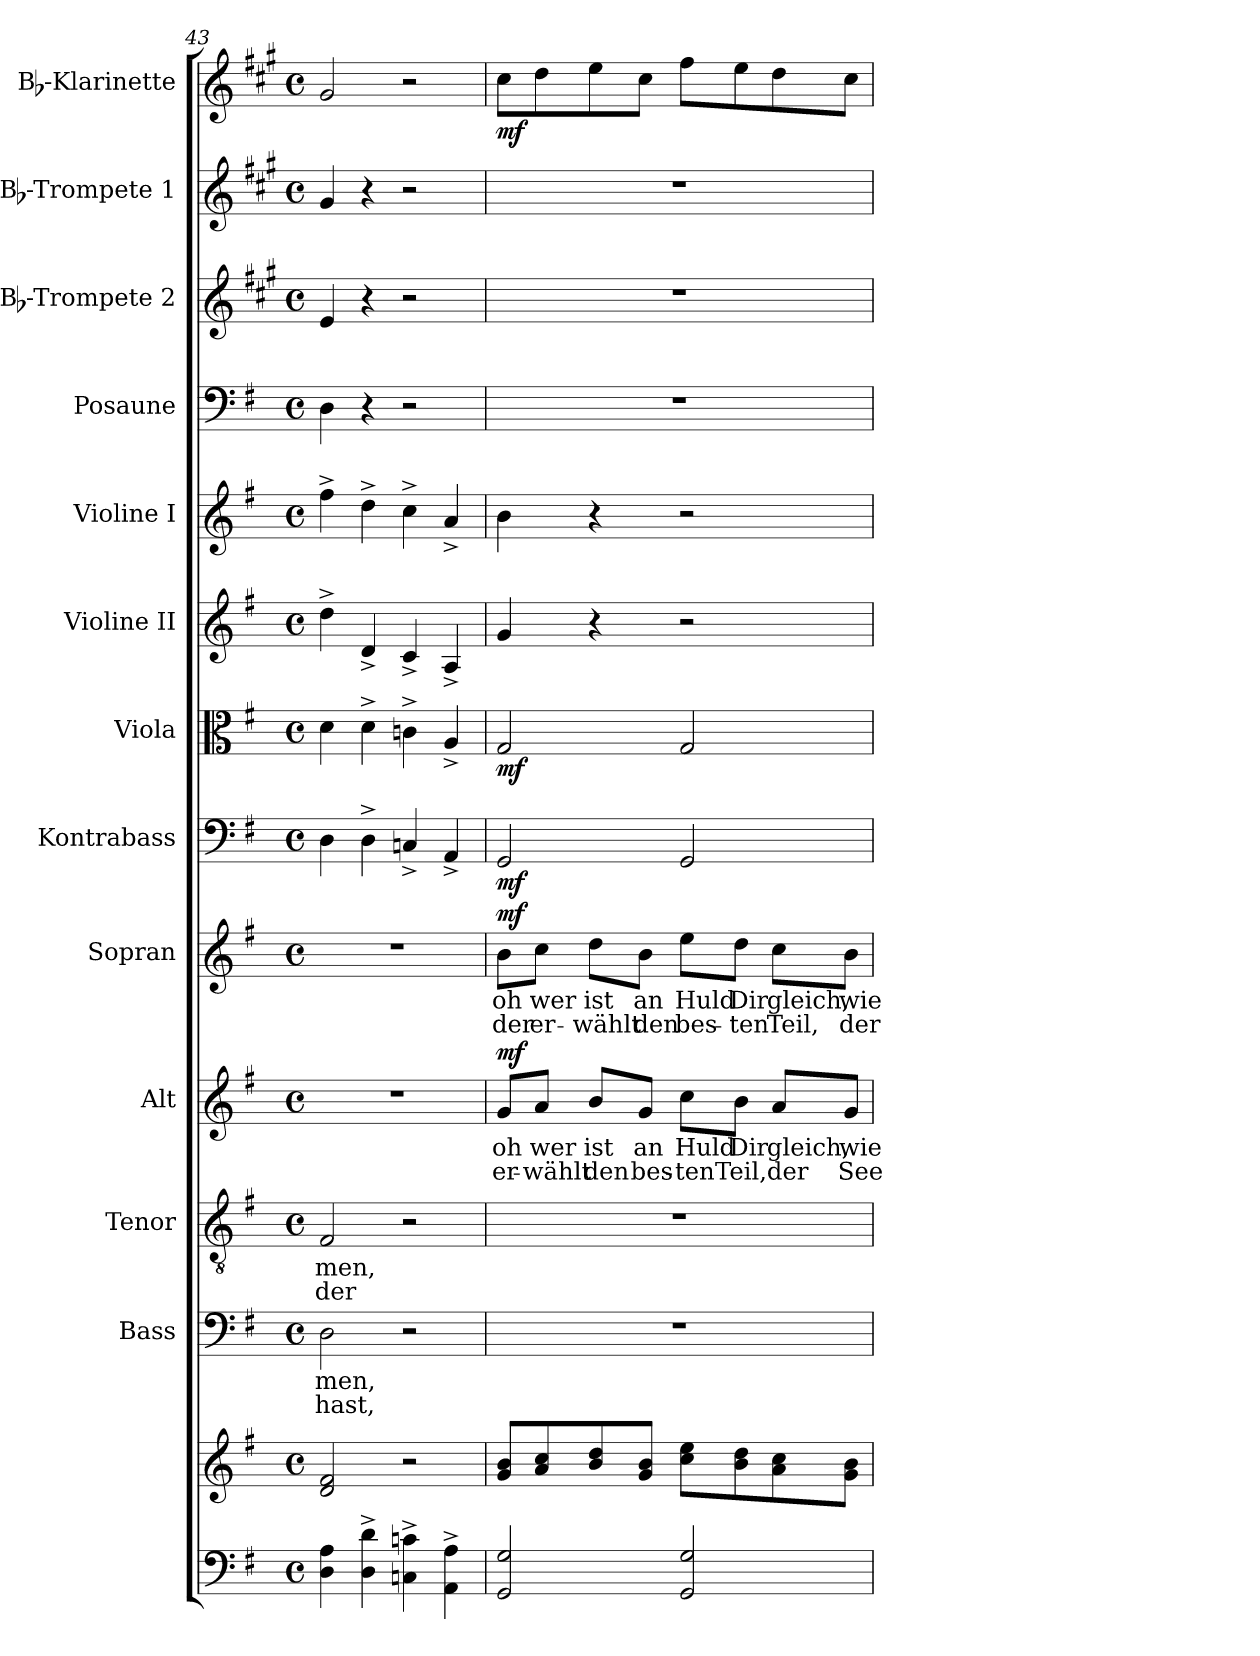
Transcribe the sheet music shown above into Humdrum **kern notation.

**kern	**kern	**kern	**text	**text	**kern	**text	**text	**kern	**text	**text	**dynam	**kern	**text	**text	**dynam	**kern	**dynam	**kern	**dynam	**kern	**kern	**kern	**kern	**kern	**kern	**dynam
*part13	*part13	*part12	*part12	*part12	*part11	*part11	*part11	*part10	*part10	*part10	*part10	*part9	*part9	*part9	*part9	*part8	*part8	*part7	*part7	*part6	*part5	*part4	*part3	*part2	*part1	*part1
*staff14	*staff13	*staff12	*staff12	*staff12	*staff11	*staff11	*staff11	*staff10	*staff10	*staff10	*staff10	*staff9	*staff9	*staff9	*staff9	*staff8	*staff8	*staff7	*staff7	*staff6	*staff5	*staff4	*staff3	*staff2	*staff1	*staff1
*	*	*I"Bass	*	*	*I"Tenor	*	*	*I"Alt	*	*	*	*I"Sopran	*	*	*	*I"Kontrabass	*	*I"Viola	*	*I"Violine II	*I"Violine I	*I"Posaune	*I"Bb-Trompete 2	*I"Bb-Trompete 1	*I"Bb-Klarinette	*
*	*	*I'B.	*	*	*I'T.	*	*	*I'A.	*	*	*	*I'S.	*	*	*	*I'Kb.	*	*I'Vla.	*	*I'Vl. II	*I'Vl. I	*I'Pos.	*I'Bb Trp. 2	*I'Bb Trp. 1	*I'Bb Kl.	*
*clefF4	*clefG2	*clefF4	*	*	*clefGv2	*	*	*clefG2	*	*	*	*clefG2	*	*	*	*clefF4	*	*clefC3	*	*clefG2	*clefG2	*clefF4	*clefG2	*clefG2	*clefG2	*
*	*	*	*	*	*	*	*	*	*	*	*	*	*	*	*	*ITrd7c12	*	*	*	*	*	*	*ITrd1c2	*ITrd1c2	*ITrd1c2	*
*k[f#]	*k[f#]	*k[f#]	*	*	*k[f#]	*	*	*k[f#]	*	*	*	*k[f#]	*	*	*	*k[f#]	*	*k[f#]	*	*k[f#]	*k[f#]	*k[f#]	*k[f#]	*k[f#]	*k[f#]	*
*G:	*G:	*G:	*	*	*G:	*	*	*G:	*	*	*	*G:	*	*	*	*G:	*	*G:	*	*G:	*G:	*G:	*G:	*G:	*G:	*
*M4/4	*M4/4	*M4/4	*	*	*M4/4	*	*	*M4/4	*	*	*	*M4/4	*	*	*	*M4/4	*	*M4/4	*	*M4/4	*M4/4	*M4/4	*M4/4	*M4/4	*M4/4	*
*met(c)	*met(c)	*met(c)	*	*	*met(c)	*	*	*met(c)	*	*	*	*met(c)	*	*	*	*met(c)	*	*met(c)	*	*met(c)	*met(c)	*met(c)	*met(c)	*met(c)	*met(c)	*
=43	=43	=43	=43	=43	=43	=43	=43	=43	=43	=43	=43	=43	=43	=43	=43	=43	=43	=43	=43	=43	=43	=43	=43	=43	=43	=43
!	!	!	!LO:LY:b	!LO:LY:b	!	!LO:LY:b	!LO:LY:b	!	!	!	!	!	!	!	!	!	!	!	!	!	!	!	!	!	!	!
4D\ 4A\	2d/ 2f#/	2D\	-men,	hast,	2F#/	-men,	der	1r	.	.	.	1r	.	.	.	4DD\	.	4d\	.	4dd^>\	4ff#^>\	4D\	4d/	4f#/	2f#/	.
4D\^> 4d\^>	.	.	.	.	.	.	.	.	.	.	.	.	.	.	.	4DD^>\	.	4d^>\	.	4d^</	4dd^>\	4r	4r	4r	.	.
4Cn\^> 4cn\^>	2r	2r	.	.	2r	.	.	.	.	.	.	.	.	.	.	4CCn^</	.	4cn^>\	.	4c^</	4cc^>\	2r	2r	2r	2r	.
4AA\^> 4A\^>	.	.	.	.	.	.	.	.	.	.	.	.	.	.	.	4AAA^</	.	4A^</	.	4A^</	4a^</	.	.	.	.	.
!!LO:PB:g=z
=44	=44	=44	=44	=44	=44	=44	=44	=44	=44	=44	=44	=44	=44	=44	=44	=44	=44	=44	=44	=44	=44	=44	=44	=44	=44	=44
!	!	!	!	!	!	!	!	!	!LO:LY:b	!LO:LY:b	!LO:DY:a	!	!LO:LY:b	!LO:LY:b	!LO:DY:a	!	!LO:DY:b	!	!LO:DY:b	!	!	!	!	!	!	!LO:DY:b
2GG/ 2G/	8g/ 8b/L	1r	.	.	1r	.	.	8g/L	oh	er-	mf	8b\L	oh	der	mf	2GGG/	mf	2G/	mf	4g/	4b\	1r	1r	1r	8b\L	mf
!	!	!	!	!	!	!	!	!	!LO:LY:b	!LO:LY:b	!	!	!LO:LY:b	!LO:LY:b	!	!	!	!	!	!	!	!	!	!	!	!
.	8a/ 8cc/	.	.	.	.	.	.	8a/J	wer	-wählt	.	8cc\J	wer	er-	.	.	.	.	.	.	.	.	.	.	8cc\	.
!	!	!	!	!	!	!	!	!	!LO:LY:b	!LO:LY:b	!	!	!LO:LY:b	!LO:LY:b	!	!	!	!	!	!	!	!	!	!	!	!
.	8b/ 8dd/	.	.	.	.	.	.	8b/L	ist	den	.	8dd\L	ist	-wählt	.	.	.	.	.	4r	4r	.	.	.	8dd\	.
!	!	!	!	!	!	!	!	!	!LO:LY:b	!LO:LY:b	!	!	!LO:LY:b	!LO:LY:b	!	!	!	!	!	!	!	!	!	!	!	!
.	8g/ 8b/J	.	.	.	.	.	.	8g/J	an	bes-	.	8b\J	an	den	.	.	.	.	.	.	.	.	.	.	8b\J	.
!	!	!	!	!	!	!	!	!	!LO:LY:b	!LO:LY:b	!	!	!LO:LY:b	!LO:LY:b	!	!	!	!	!	!	!	!	!	!	!	!
2GG/ 2G/	8cc\ 8ee\L	.	.	.	.	.	.	8cc\L	Huld	-ten	.	8ee\L	Huld	bes-	.	2GGG/	.	2G/	.	2r	2r	.	.	.	8ee\L	.
!	!	!	!	!	!	!	!	!	!LO:LY:b	!LO:LY:b	!	!	!LO:LY:b	!LO:LY:b	!	!	!	!	!	!	!	!	!	!	!	!
.	8b\ 8dd\	.	.	.	.	.	.	8b\J	Dir	Teil,	.	8dd\J	Dir	-ten	.	.	.	.	.	.	.	.	.	.	8dd\	.
!	!	!	!	!	!	!	!	!	!LO:LY:b	!LO:LY:b	!	!	!LO:LY:b	!LO:LY:b	!	!	!	!	!	!	!	!	!	!	!	!
.	8a\ 8cc\	.	.	.	.	.	.	8a/L	gleich,	der	.	8cc\L	gleich,	Teil,	.	.	.	.	.	.	.	.	.	.	8cc\	.
!	!	!	!	!	!	!	!	!	!LO:LY:b	!LO:LY:b	!	!	!LO:LY:b	!LO:LY:b	!	!	!	!	!	!	!	!	!	!	!	!
.	8g\ 8b\J	.	.	.	.	.	.	8g/J	wie	See-	.	8b\J	wie	der	.	.	.	.	.	.	.	.	.	.	8b\J	.
=	=	=	=	=	=	=	=	=	=	=	=	=	=	=	=	=	=	=	=	=	=	=	=	=	=	=
*-	*-	*-	*-	*-	*-	*-	*-	*-	*-	*-	*-	*-	*-	*-	*-	*-	*-	*-	*-	*-	*-	*-	*-	*-	*-	*-
